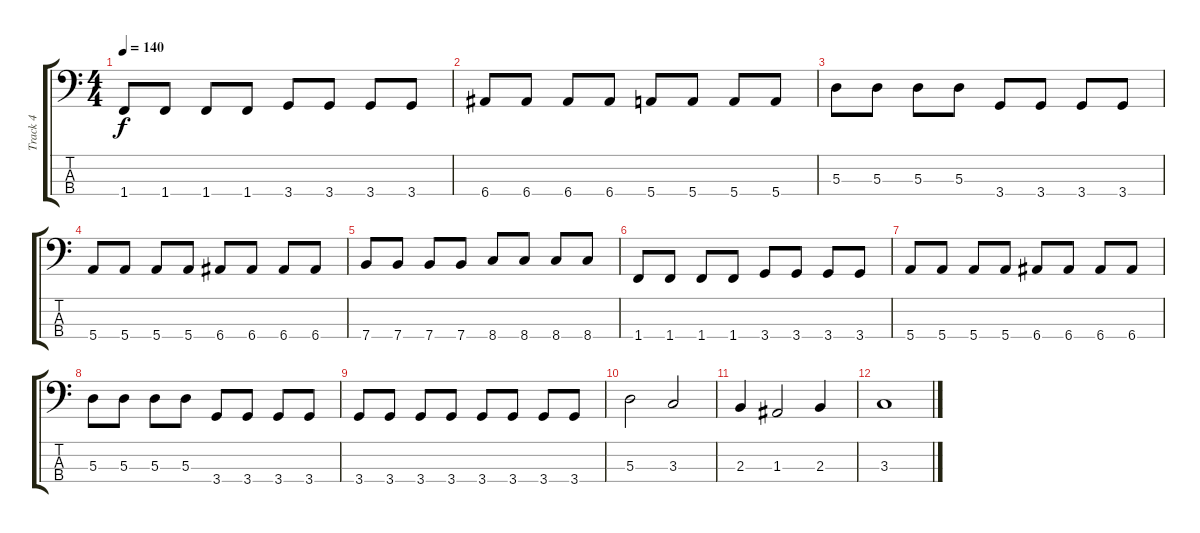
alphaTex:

\track ("Track 4" "Track 4") {instrument electricbassfinger}
\staff {score tabs}
\tuning (G2 D2 A1 E1) {hide}
\ts (4 4)
\tempo 140
\clef f4
\ks c
1.4.8{dy f} 1.4.8 1.4.8 1.4.8 3.4.8 3.4.8 3.4.8 3.4.8 |
6.4.8 6.4.8 6.4.8 6.4.8 5.4.8 5.4.8 5.4.8 5.4.8 |
5.3.8 5.3.8 5.3.8 5.3.8 3.4.8 3.4.8 3.4.8 3.4.8 |
5.4.8 5.4.8 5.4.8 5.4.8 6.4.8 6.4.8 6.4.8 6.4.8 |
7.4.8 7.4.8 7.4.8 7.4.8 8.4.8 8.4.8 8.4.8 8.4.8 |
1.4.8 1.4.8 1.4.8 1.4.8 3.4.8 3.4.8 3.4.8 3.4.8 |
5.4.8 5.4.8 5.4.8 5.4.8 6.4.8 6.4.8 6.4.8 6.4.8 |
5.3.8 5.3.8 5.3.8 5.3.8 3.4.8 3.4.8 3.4.8 3.4.8 |
3.4.8 3.4.8 3.4.8 3.4.8 3.4.8 3.4.8 3.4.8 3.4.8 |
5.3.2 3.3.2 |
2.3.4 1.3.2 2.3.4 |
3.3.1
